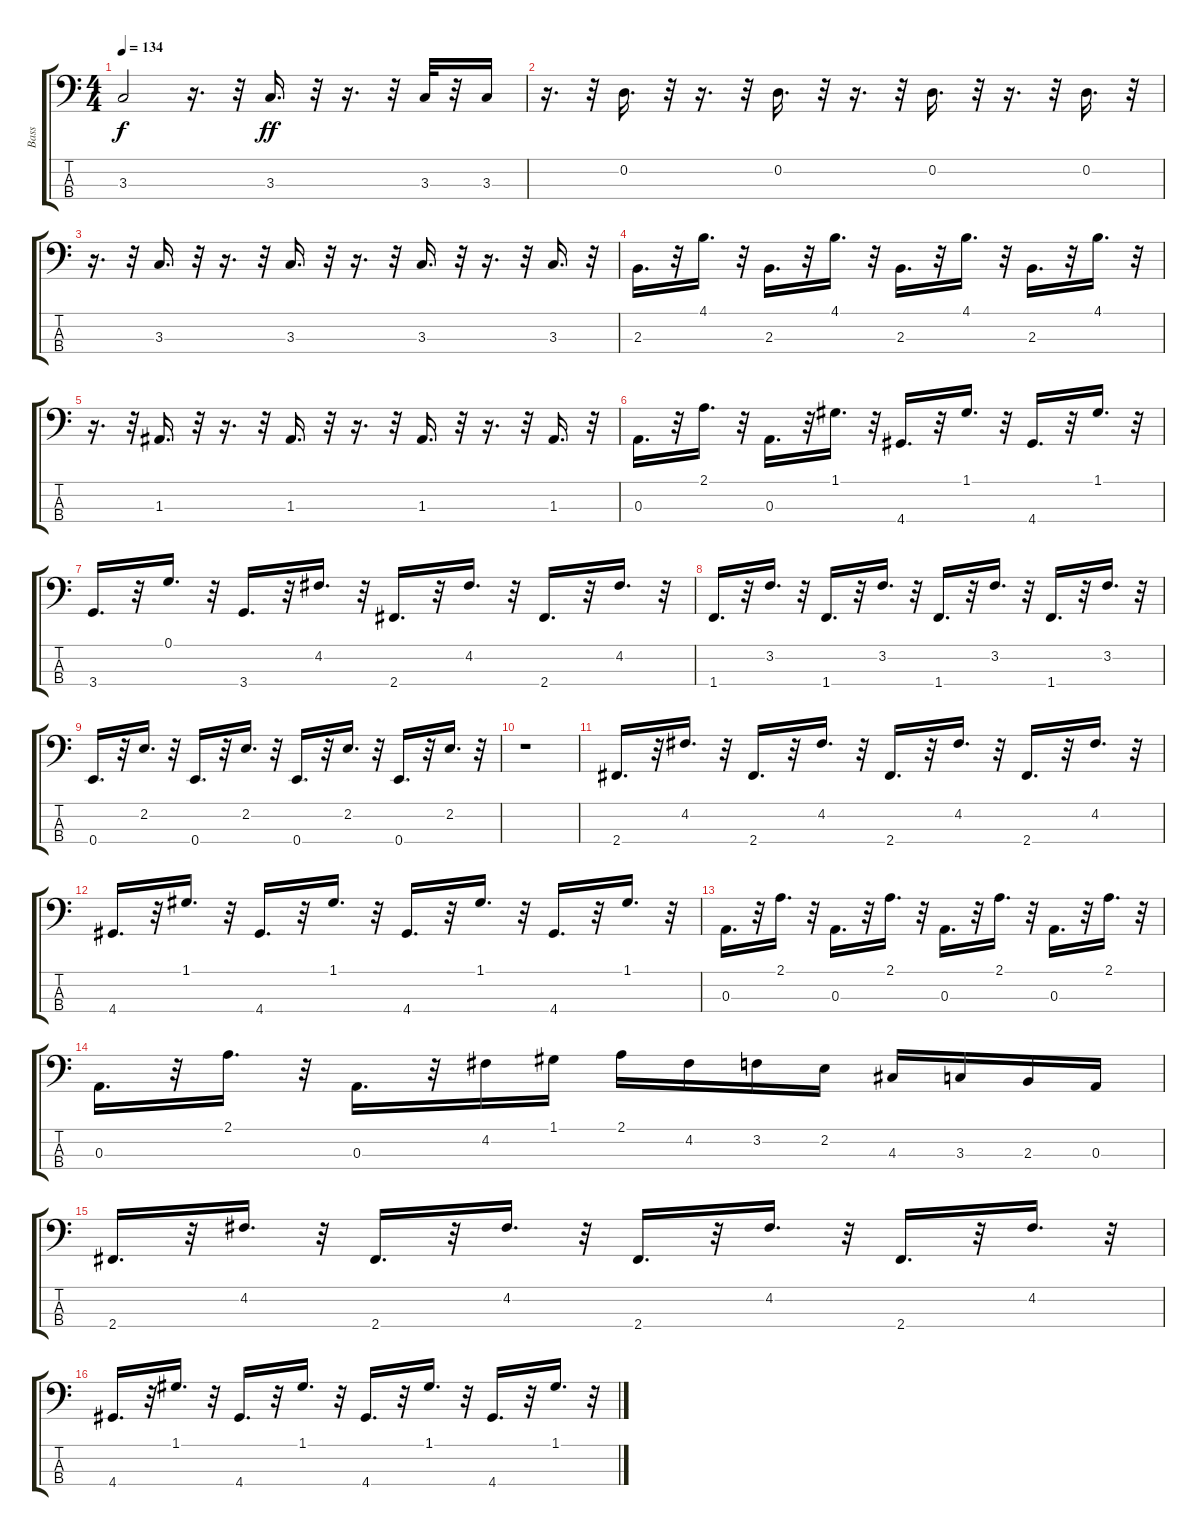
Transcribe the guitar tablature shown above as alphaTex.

\track ("Bass" "Bass") {instrument synthbass2}
\staff {score tabs}
\tuning (G2 D2 A1 E1) {hide}
\ts (4 4)
\tempo 134
\clef f4
\ks c
3.3{t}.2{dy f} r.16{d} r.32 3.3.16{d dy ff} r.32 r.16{d} r.32 3.3.32 r.32 3.3.16 |
r.16{d} r.32 0.2.16{d} r.32 r.16{d} r.32 0.2.16{d} r.32 r.16{d} r.32 0.2.16{d} r.32 r.16{d} r.32 0.2.16{d} r.32 |
r.16{d} r.32 3.3.16{d} r.32 r.16{d} r.32 3.3.16{d} r.32 r.16{d} r.32 3.3.16{d} r.32 r.16{d} r.32 3.3.16{d} r.32 |
2.3.16{d} r.32 4.1.16{d} r.32 2.3.16{d} r.32 4.1.16{d} r.32 2.3.16{d} r.32 4.1.16{d} r.32 2.3.16{d} r.32 4.1.16{d} r.32 |
r.16{d} r.32 1.3.16{d} r.32 r.16{d} r.32 1.3.16{d} r.32 r.16{d} r.32 1.3.16{d} r.32 r.16{d} r.32 1.3.16{d} r.32 |
0.3.16{d} r.32 2.1.16{d} r.32 0.3.16{d} r.32 1.1.16{d} r.32 4.4.16{d} r.32 1.1.16{d} r.32 4.4.16{d} r.32 1.1.16{d} r.32 |
3.4.16{d} r.32 0.1.16{d} r.32 3.4.16{d} r.32 4.2.16{d} r.32 2.4.16{d} r.32 4.2.16{d} r.32 2.4.16{d} r.32 4.2.16{d} r.32 |
1.4.16{d} r.32 3.2.16{d} r.32 1.4.16{d} r.32 3.2.16{d} r.32 1.4.16{d} r.32 3.2.16{d} r.32 1.4.16{d} r.32 3.2.16{d} r.32 |
0.4.16{d} r.32 2.2.16{d} r.32 0.4.16{d} r.32 2.2.16{d} r.32 0.4.16{d} r.32 2.2.16{d} r.32 0.4.16{d} r.32 2.2.16{d} r.32 |
r.1 |
2.4.16{d} r.32 4.2.16{d} r.32 2.4.16{d} r.32 4.2.16{d} r.32 2.4.16{d} r.32 4.2.16{d} r.32 2.4.16{d} r.32 4.2.16{d} r.32 |
4.4.16{d} r.32 1.1.16{d} r.32 4.4.16{d} r.32 1.1.16{d} r.32 4.4.16{d} r.32 1.1.16{d} r.32 4.4.16{d} r.32 1.1.16{d} r.32 |
0.3.16{d} r.32 2.1.16{d} r.32 0.3.16{d} r.32 2.1.16{d} r.32 0.3.16{d} r.32 2.1.16{d} r.32 0.3.16{d} r.32 2.1.16{d} r.32 |
0.3.16{d} r.32 2.1.16{d} r.32 0.3.16{d} r.32 4.2.16 1.1.16 2.1.16 4.2.16 3.2.16 2.2.16 4.3.16 3.3.16 2.3.16 0.3.16 |
2.4.16{d} r.32 4.2.16{d} r.32 2.4.16{d} r.32 4.2.16{d} r.32 2.4.16{d} r.32 4.2.16{d} r.32 2.4.16{d} r.32 4.2.16{d} r.32 |
4.4.16{d} r.32 1.1.16{d} r.32 4.4.16{d} r.32 1.1.16{d} r.32 4.4.16{d} r.32 1.1.16{d} r.32 4.4.16{d} r.32 1.1.16{d} r.32
